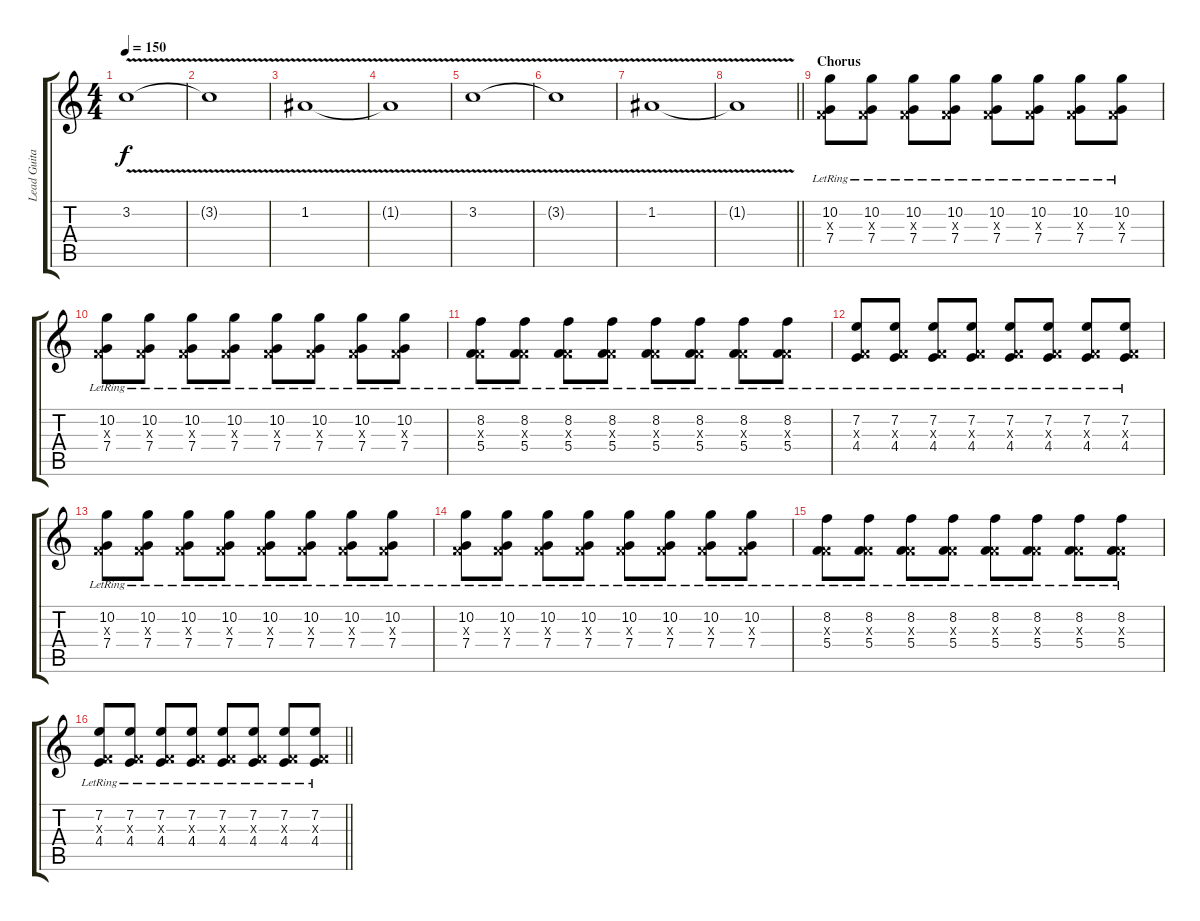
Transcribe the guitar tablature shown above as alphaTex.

\track ("Lead Guitar" "Lead Guita") {instrument overdrivenguitar}
\staff {score tabs}
\tuning (D4 A3 F3 C3 G2 C2) {hide}
\ts (4 4)
\tempo 150
\clef g2
\ks c
3.2{v}.1{dy f} |
3.2{v t}.1 |
1.2{v}.1 |
1.2{v t}.1 |
3.2{v}.1 |
3.2{v t}.1 |
1.2{v}.1 |
\barLineRight lightlight
1.2{v t}.1 |
\section ("" "Chorus")
(10.2{lr} 0.3{x} 7.4{lr}).8 (10.2{lr} 0.3{x} 7.4{lr}).8 (10.2{lr} 0.3{x} 7.4{lr}).8 (10.2{lr} 0.3{x} 7.4{lr}).8 (10.2{lr} 0.3{x} 7.4{lr}).8 (10.2{lr} 0.3{x} 7.4{lr}).8 (10.2{lr} 0.3{x} 7.4{lr}).8 (10.2{lr} 0.3{x} 7.4{lr}).8 |
(10.2{lr} 0.3{x} 7.4{lr}).8 (10.2{lr} 0.3{x} 7.4{lr}).8 (10.2{lr} 0.3{x} 7.4{lr}).8 (10.2{lr} 0.3{x} 7.4{lr}).8 (10.2{lr} 0.3{x} 7.4{lr}).8 (10.2{lr} 0.3{x} 7.4{lr}).8 (10.2{lr} 0.3{x} 7.4{lr}).8 (10.2{lr} 0.3{x} 7.4{lr}).8 |
(8.2{lr} 0.3{x} 5.4{lr}).8 (8.2{lr} 0.3{x} 5.4{lr}).8 (8.2{lr} 0.3{x} 5.4{lr}).8 (8.2{lr} 0.3{x} 5.4{lr}).8 (8.2{lr} 0.3{x} 5.4{lr}).8 (8.2{lr} 0.3{x} 5.4{lr}).8 (8.2{lr} 0.3{x} 5.4{lr}).8 (8.2{lr} 0.3{x} 5.4{lr}).8 |
(7.2{lr} 0.3{x} 4.4{lr}).8 (7.2{lr} 0.3{x} 4.4{lr}).8 (7.2{lr} 0.3{x} 4.4{lr}).8 (7.2{lr} 0.3{x} 4.4{lr}).8 (7.2{lr} 0.3{x} 4.4{lr}).8 (7.2{lr} 0.3{x} 4.4{lr}).8 (7.2{lr} 0.3{x} 4.4{lr}).8 (7.2{lr} 0.3{x} 4.4{lr}).8 |
(10.2{lr} 0.3{x} 7.4{lr}).8 (10.2{lr} 0.3{x} 7.4{lr}).8 (10.2{lr} 0.3{x} 7.4{lr}).8 (10.2{lr} 0.3{x} 7.4{lr}).8 (10.2{lr} 0.3{x} 7.4{lr}).8 (10.2{lr} 0.3{x} 7.4{lr}).8 (10.2{lr} 0.3{x} 7.4{lr}).8 (10.2{lr} 0.3{x} 7.4{lr}).8 |
(10.2{lr} 0.3{x} 7.4{lr}).8 (10.2{lr} 0.3{x} 7.4{lr}).8 (10.2{lr} 0.3{x} 7.4{lr}).8 (10.2{lr} 0.3{x} 7.4{lr}).8 (10.2{lr} 0.3{x} 7.4{lr}).8 (10.2{lr} 0.3{x} 7.4{lr}).8 (10.2{lr} 0.3{x} 7.4{lr}).8 (10.2{lr} 0.3{x} 7.4{lr}).8 |
(8.2{lr} 0.3{x} 5.4{lr}).8 (8.2{lr} 0.3{x} 5.4{lr}).8 (8.2{lr} 0.3{x} 5.4{lr}).8 (8.2{lr} 0.3{x} 5.4{lr}).8 (8.2{lr} 0.3{x} 5.4{lr}).8 (8.2{lr} 0.3{x} 5.4{lr}).8 (8.2{lr} 0.3{x} 5.4{lr}).8 (8.2{lr} 0.3{x} 5.4{lr}).8 |
\barLineRight lightlight
(7.2{lr} 0.3{x} 4.4{lr}).8 (7.2{lr} 0.3{x} 4.4{lr}).8 (7.2{lr} 0.3{x} 4.4{lr}).8 (7.2{lr} 0.3{x} 4.4{lr}).8 (7.2{lr} 0.3{x} 4.4{lr}).8 (7.2{lr} 0.3{x} 4.4{lr}).8 (7.2{lr} 0.3{x} 4.4{lr}).8 (7.2{lr} 0.3{x} 4.4{lr}).8
